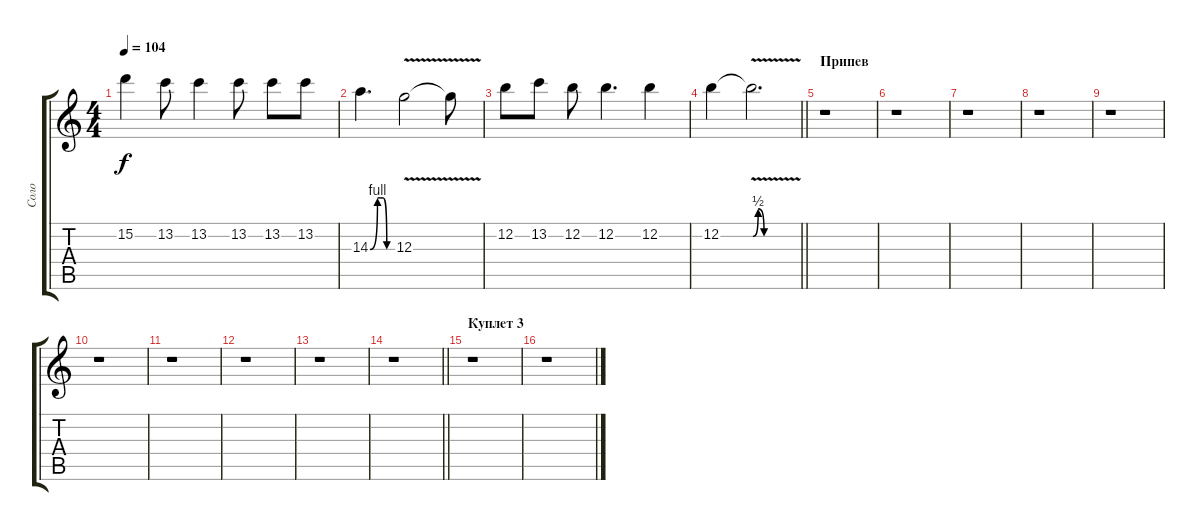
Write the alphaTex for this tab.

\track ("Соло" "Соло") {instrument overdrivenguitar}
\staff {score tabs}
\tuning (E4 B3 G3 D3 A2 E2) {hide}
\ts (4 4)
\tempo 104
\clef g2
\ks c
15.2.4{dy f} 13.2.8 13.2.4 13.2.8 13.2.8 13.2.8 |
14.3{be (custom 0 0 20 4 35 4 45 0 60 0)}.4{d} 12.3{v}.2 12.3{t}.8 |
12.2.8 13.2.8 12.2.8 12.2.4{d} 12.2.4 |
\barLineRight lightlight
12.2.4 12.2{be (custom 0 0 7 2 15 0 60 0) v t}.2{d} |
\section ("" "Припев")
r.1 |
r.1 |
r.1 |
r.1 |
r.1 |
r.1 |
r.1 |
r.1 |
r.1 |
\barLineRight lightlight
r.1 |
\section ("" "Куплет 3")
r.1 |
r.1
